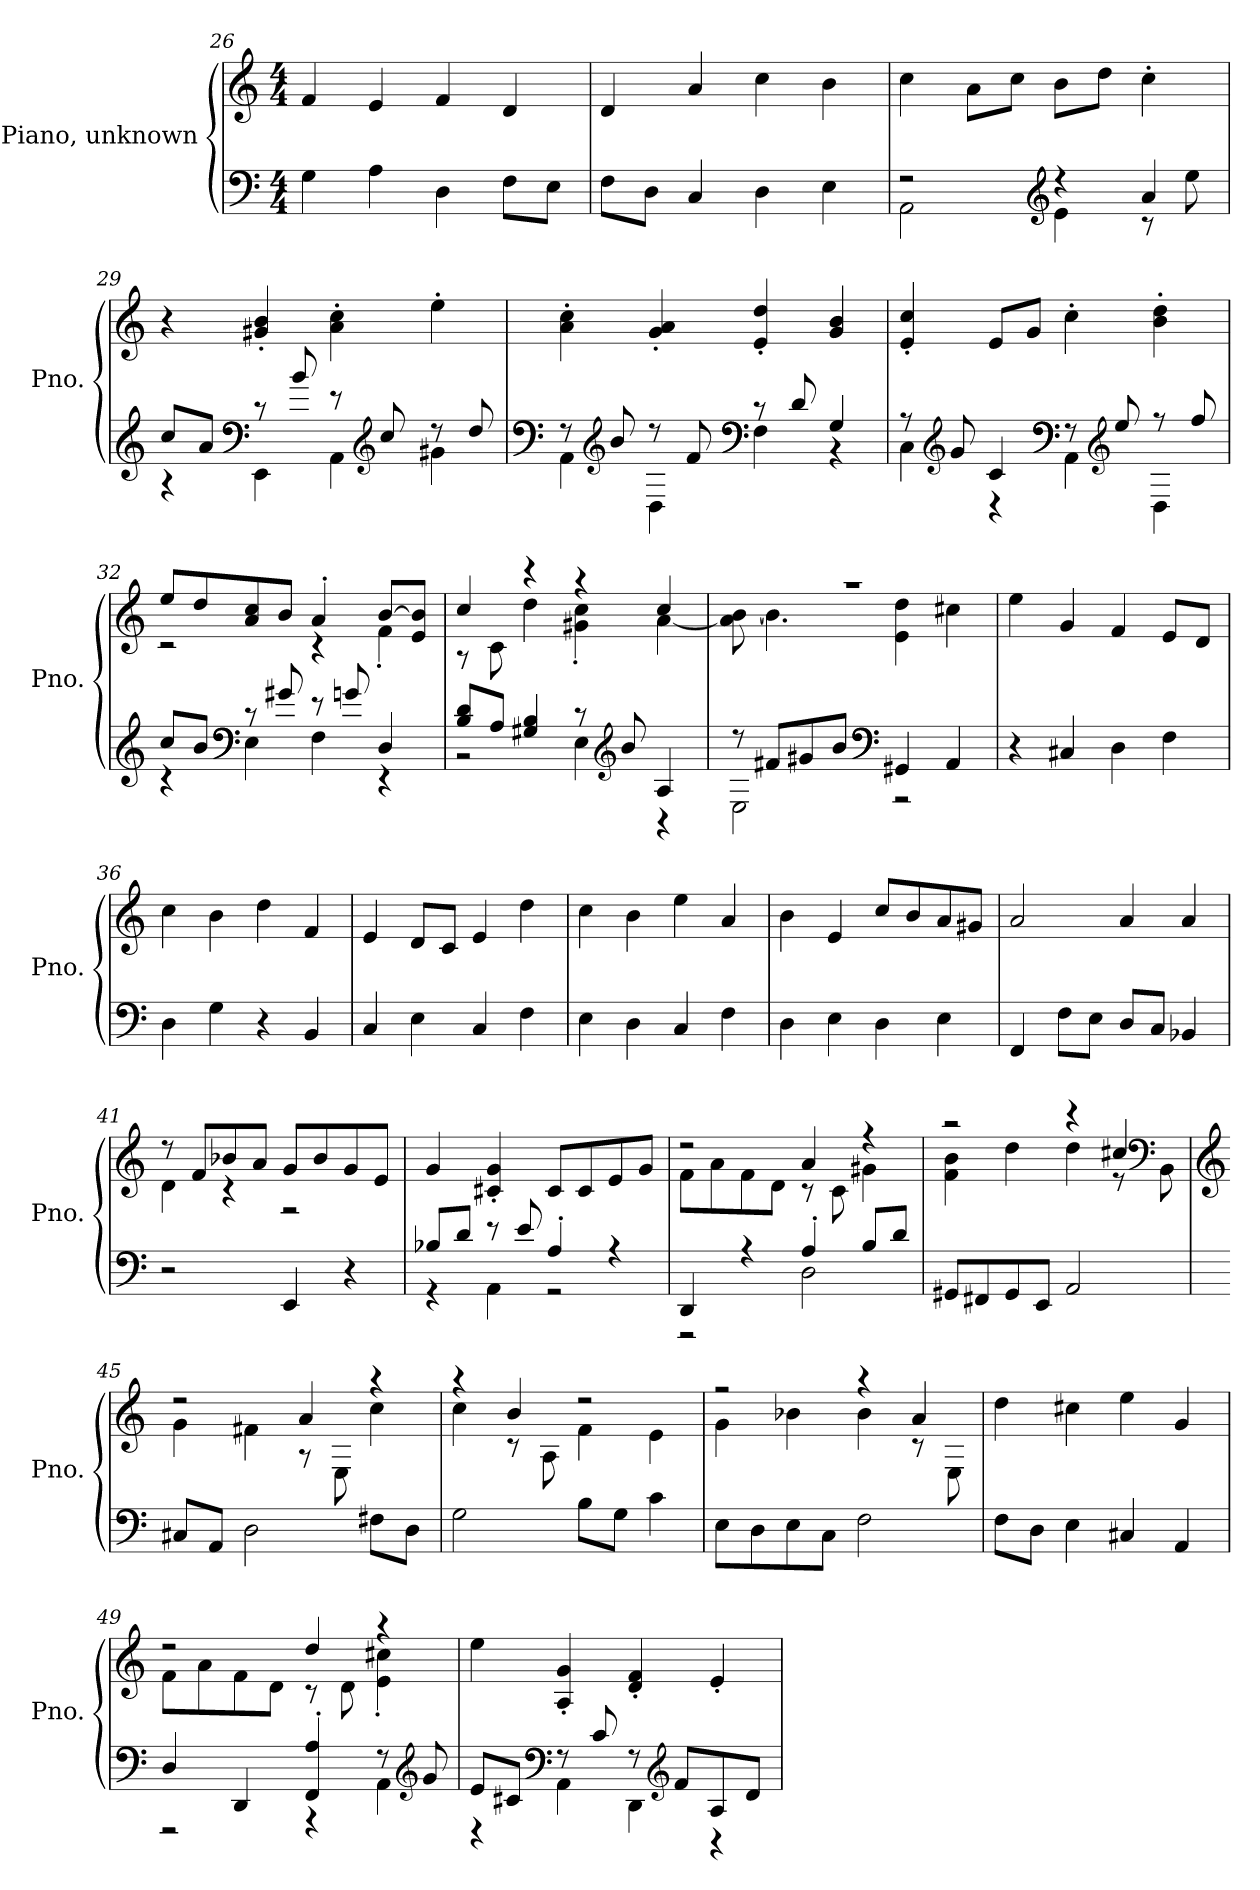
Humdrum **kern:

**kern	**kern
*part1	*part1
*staff2	*staff1
*I"Piano, unknown	*
*I'Pno.	*
!!LO:LB:g=z
*clefF4	*clefG2
*k[]	*k[]
*M4/4	*M4/4
=26	=26
4G\	4f/
4A\	4e/
4D\	4f/
8F\L	4d/
8E\J	.
=27	=27
8F\L	4d/
8D\J	.
4C/	4a/
4D\	4cc\
4E\	4b\
=28	=28
*^	*
2r	2AA\	4cc\
.	.	8a\L
.	.	8cc\J
*clefG2	*	*
4r	4e\	8b\L
.	.	8dd\J
4a/	8r	4cc'\
.	8ee\	.
=29	=29	=29
8cc/L	4r	4r
8a/J	.	.
*clefF4	*	*
8r	4EE\	4g#X/' 4b/'
8b/	.	.
8r	4AA\	4a\' 4cc\'
*clefG2	*	*
8cc/	.	.
8r	4g#X\	4ee'\
8dd/	.	.
!!LO:PB:g=z
=30	=30	=30
*clefF4	*	*
8r	4AA\	4a\' 4cc\'
*clefG2	*	*
8b/	.	.
8r	4D\	4g/' 4a/'
8f/	.	.
*clefF4	*	*
8r	4F\	4e/' 4dd/'
8d/	.	.
4G/	4r	4g/ 4b/
=31	=31	=31
8r	4C\	4e/' 4cc/'
*clefG2	*	*
8g/	.	.
4c/	4r	8e/L
.	.	8g/J
*clefF4	*	*
8r	4AA\	4cc'\
*clefG2	*	*
8ee/	.	.
8r	4D\	4b\' 4dd\'
8ff/	.	.
=32	=32	=32
*	*	*^
8cc/L	4r	8ee/L	2r
8b/J	.	8dd/	.
*clefF4	*	*	*
8r	4E\	8a/ 8cc/	.
8g#X/	.	8b/J	.
8r	4F\	4a'/	4r
8gn/	.	.	.
4D/	4r	[8b/L	4f'\
.	.	8e/ 8b/]J	.
!!LO:LB:g=z	!!
=33	=33	=33	=33
8B/ 8d/L	2r	4cc/	8r
8A/J	.	.	8c\
4G#X/ 4B/	.	4r	4dd\
8r	4E\	4r	4g#X\' 4cc\'
*clefG2	*	*	*
8b/	.	.	.
4A/	4r	4cc/	[4a\
=34	=34	=34	=34
8r	2E\	1r	8a\] [8b\
8f#X/L	.	.	4.b\]
8g#X/	.	.	.
8b/J	.	.	.
*clefF4	*	*	*
4GG#X/	2r	.	4e\ 4dd\
4AA/	.	.	4cc#X\
*v	*v	*	*
*	*v	*v
=35	=35
4r	4ee\
4C#X/	4g/
4D\	4f/
4F\	8e/L
.	8d/J
=36	=36
4D\	4cc\
4G\	4b\
4r	4dd\
4BB/	4f/
=37	=37
4C/	4e/
4E\	8d/L
.	8c/J
4C/	4e/
4F\	4dd\
=38	=38
4E\	4cc\
4D\	4b\
4C/	4ee\
4F\	4a/
!!LO:LB:g=z
=39	=39
4D\	4b\
4E\	4e/
4D\	8cc/L
.	8b/
4E\	8a/
.	8g#X/J
=40	=40
4FF/	2a/
8F\L	.
8E\J	.
8D/L	4a/
8C/J	.
4BB-X/	4a/
=41	=41
*	*^
2r	8r	4d\
.	8f/L	.
.	8b-X/	4r
.	8a/J	.
4EE/	8g/L	2r
.	8b-/	.
4r	8g/	.
.	8e/J	.
*	*v	*v
=42	=42
*^	*
8B-X/L	4r	4g/
8d/J	.	.
8r	4AA\	4c#X/' 4g/'
8e/	.	.
4A'/	2r	8c#/L
.	.	8c#/
4r	.	8e/
.	.	8g/J
=43	=43	=43
*	*	*^
4DD/	2r	2r	8f\L
.	.	.	8a\
4r	.	.	8f\
.	.	.	8d\J
4A'/	2D\	4a/	8r
.	.	.	8c\
8B/L	.	4r	4g#X\
8d/J	.	.	.
*v	*v	*	*
!!LO:LB:g=z	!!
=44	=44	=44
8GG#X/L	2r	4f\ 4b\
8FF#X/	.	.
8GG#/	.	4dd\
8EE/J	.	.
2AA/	4r	4dd\
.	4cc#X/	8r
*	*clefF4	*
.	.	8BB\
=45	=45	=45
*	*clefG2	*
8C#X/L	2r	4g\
8AA/J	.	.
2D\	.	4f#X\
.	4a/	8r
.	.	8E\
8F#X\L	4r	4cc\
8D\J	.	.
=46	=46	=46
2G\	4r	4cc\
.	4b/	8r
.	.	8A\
8B\L	2r	4f\
8G\J	.	.
4c\	.	4e\
=47	=47	=47
8E\L	2r	4g\
8D\	.	.
8E\	.	4b-X\
8C\J	.	.
2F\	4r	4b-\
.	4a/	8r
.	.	8E\
*	*v	*v
=48	=48
8F\L	4dd\
8D\J	.
4E\	4cc#X\
4C#X/	4ee\
4AA/	4g/
!!LO:LB:g=z
=49	=49
*^	*^
4D/	2r	2r	8f\L
.	.	.	8a\
4DD/	.	.	8f\
.	.	.	8d\J
4FF/' 4A/'	4r	4dd/	8r
.	.	.	8d\
8r	4AA\	4r	4e\' 4cc#X\'
*clefG2	*	*	*
8g/	.	.	.
*	*	*v	*v
=50	=50	=50
8e/L	4r	4ee\
8c#X/J	.	.
*clefF4	*	*
8r	4AA\	4A/' 4g/'
8c#/	.	.
8r	4DD\	4d/' 4f/'
*clefG2	*	*
8f/L	.	.
8A/	4r	4e'/
8d/J	.	.
*v	*v	*
=	=
*-	*-
